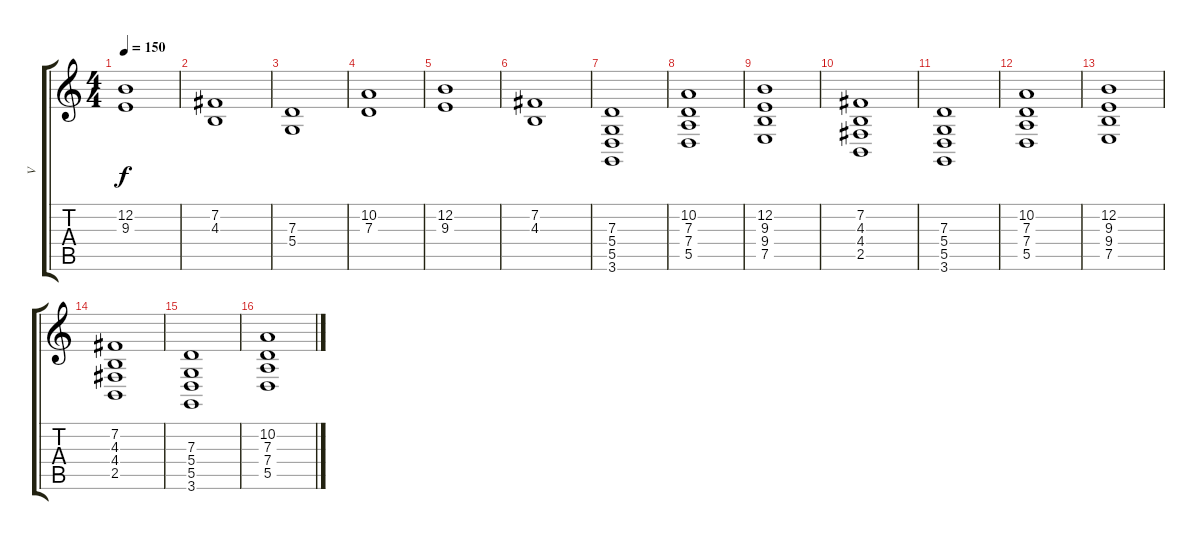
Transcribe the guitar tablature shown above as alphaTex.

\track ("V" "V") {instrument synthstrings1}
\staff {score tabs}
\tuning (E4 B3 G3 D3 A2 E2) {hide}
\ts (4 4)
\tempo 150
\clef g2
\ks c
(12.2 9.3).1{dy f} |
(7.2 4.3).1 |
(7.3 5.4).1 |
(10.2 7.3).1 |
(12.2 9.3).1 |
(7.2 4.3).1 |
(7.3 5.4 5.5 3.6).1 |
(10.2 7.3 7.4 5.5).1 |
(12.2 9.3 9.4 7.5).1 |
(7.2 4.3 4.4 2.5).1 |
(7.3 5.4 5.5 3.6).1 |
(10.2 7.3 7.4 5.5).1 |
(12.2 9.3 9.4 7.5).1 |
(7.2 4.3 4.4 2.5).1 |
(7.3 5.4 5.5 3.6).1 |
(10.2 7.3 7.4 5.5).1
